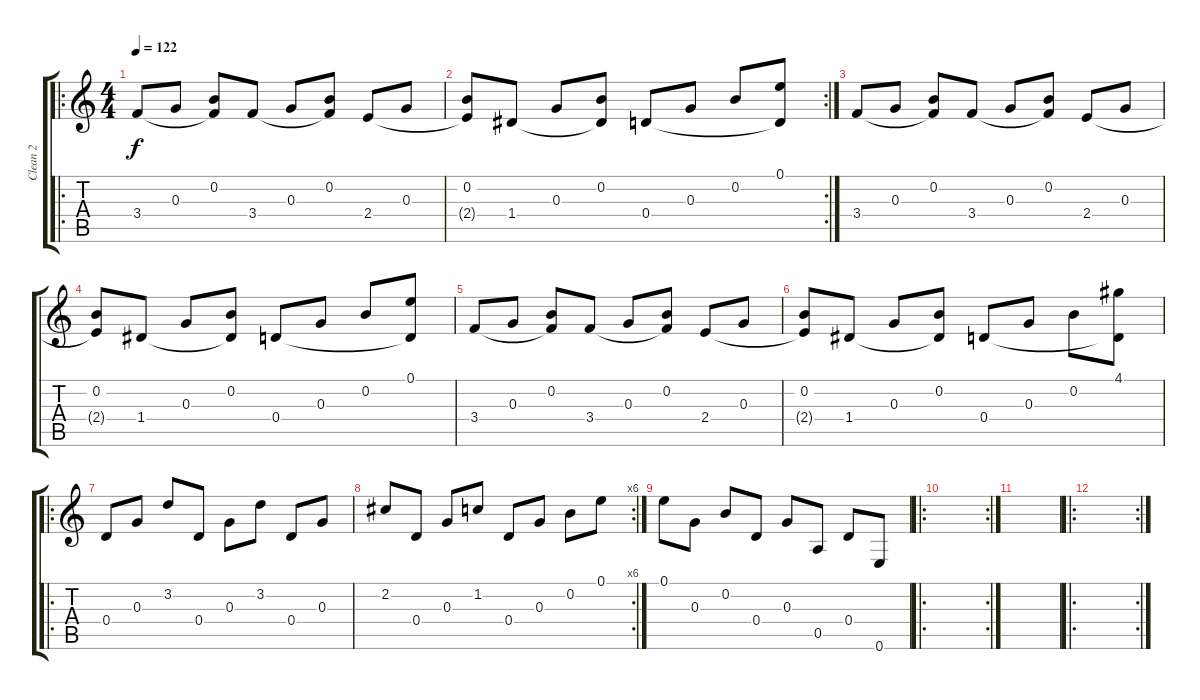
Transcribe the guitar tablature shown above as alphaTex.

\track ("Clean 2" "Clean 2") {instrument electricguitarclean}
\staff {score tabs}
\tuning (E4 B3 G3 D3 A2 E2) {hide}
\ro
\ts (4 4)
\tempo 122
\clef g2
\ks c
3.4.8{dy f} 0.3.8 (0.2 3.4{t}).8 3.4.8 0.3.8 (0.2 3.4{t}).8 2.4.8 0.3.8 |
\rc 2
(0.2 2.4{t}).8 1.4.8 0.3.8 (0.2 1.4{t}).8 0.4.8 0.3.8 0.2.8 (0.1 0.4{t}).8 |
3.4.8 0.3.8 (0.2 3.4{t}).8 3.4.8 0.3.8 (0.2 3.4{t}).8 2.4.8 0.3.8 |
(0.2 2.4{t}).8 1.4.8 0.3.8 (0.2 1.4{t}).8 0.4.8 0.3.8 0.2.8 (0.1 0.4{t}).8 |
3.4.8 0.3.8 (0.2 3.4{t}).8 3.4.8 0.3.8 (0.2 3.4{t}).8 2.4.8 0.3.8 |
(0.2 2.4{t}).8 1.4.8 0.3.8 (0.2 1.4{t}).8 0.4.8 0.3.8 0.2.8 (4.1 0.4{t}).8 |
\ro
0.4.8 0.3.8 3.2.8 0.4.8 0.3.8 3.2.8 0.4.8 0.3.8 |
\rc 6
2.2.8 0.4.8 0.3.8 1.2.8 0.4.8 0.3.8 0.2.8 0.1.8 |
0.1.8 0.3.8 0.2.8 0.4.8 0.3.8 0.5.8 0.4.8 0.6.8 |
\ro
\rc 2
|
|
\ro
\rc 2
